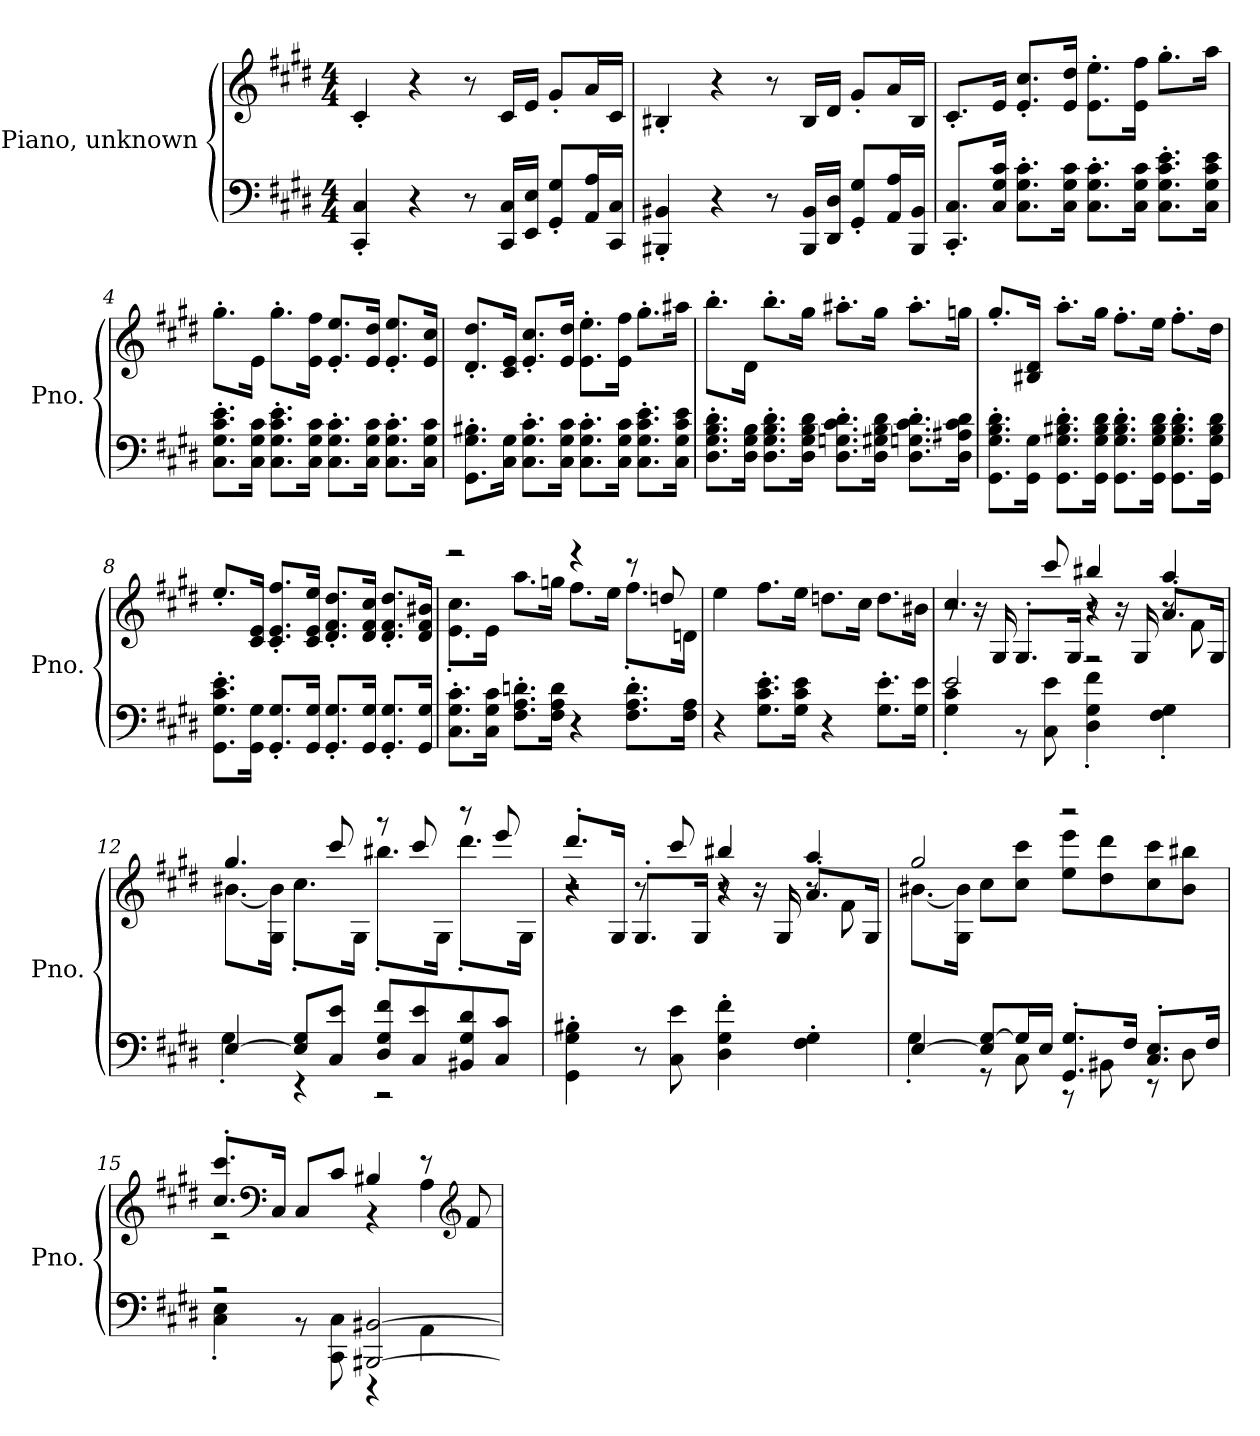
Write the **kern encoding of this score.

**kern	**kern
*part1	*part1
*staff2	*staff1
*I"Piano, unknown	*
*I'Pno.	*
*clefF4	*clefG2
*k[f#c#g#d#]	*k[f#c#g#d#]
*M4/4	*M4/4
*MM120	*MM120
=1	=1
4CC#/' 4C#/'	4c#'/
4r	4r
8r	8r
16CC#/ 16C#/LL	16c#/LL
16EE/ 16E/JJ	16e/JJ
8GG#/' 8G#/'L	8g#'/L
16AA/ 16A/L	16a/L
16CC#/ 16C#/JJ	16c#/JJ
=2	=2
4BBB#X/' 4BB#X/'	4B#X'/
4r	4r
8r	8r
16BBB#/ 16BB#/LL	16B#/LL
16DD#/ 16D#/JJ	16d#/JJ
8GG#/' 8G#/'L	8g#'/L
16AA/ 16A/L	16a/L
16BBB#/ 16BB#/JJ	16B#/JJ
=3	=3
8.CC#/' 8.C#/'L	8.c#'/L
16C#/ 16G#/ 16c#/Jk	16e/Jk
8.C#\' 8.G#\' 8.c#\'L	8.e/' 8.cc#/'L
16C#\ 16G#\ 16c#\Jk	16e/ 16dd#/Jk
8.C#\' 8.G#\' 8.c#\'L	8.e\' 8.ee\'L
16C#\ 16G#\ 16c#\Jk	16e\ 16ff#\Jk
8.C#\' 8.G#\' 8.c#\' 8.e\'L	8.gg#'\L
16C#\ 16G#\ 16c#\ 16e\Jk	16aa\Jk
!!LO:LB:g=z
=4	=4
8.C#\' 8.G#\' 8.c#\' 8.e\'L	8.gg#'\L
16C#\ 16G#\ 16c#\Jk	16e\Jk
8.C#\' 8.G#\' 8.c#\' 8.e\'L	8.gg#'\L
16C#\ 16G#\ 16c#\Jk	16e\ 16ff#\Jk
8.C#\' 8.G#\' 8.c#\'L	8.e/' 8.ee/'L
16C#\ 16G#\ 16c#\Jk	16e/ 16dd#/Jk
8.C#\' 8.G#\' 8.c#\'L	8.e/' 8.ee/'L
16C#\ 16G#\ 16c#\Jk	16e/ 16cc#/Jk
=5	=5
8.GG#\' 8.G#\' 8.B#X\'L	8.d#/' 8.dd#/'L
16C#\ 16G#\Jk	16c#/ 16e/Jk
8.C#\' 8.G#\' 8.c#\'L	8.e/' 8.cc#/'L
16C#\ 16G#\ 16c#\Jk	16e/ 16dd#/Jk
8.C#\' 8.G#\' 8.c#\'L	8.e\' 8.ee\'L
16C#\ 16G#\ 16c#\Jk	16e\ 16ff#\Jk
8.C#\' 8.G#\' 8.c#\' 8.e\'L	8.gg#'\L
16C#\ 16G#\ 16c#\ 16e\Jk	16aa#X\Jk
=6	=6
8.D#\' 8.G#\' 8.B\' 8.d#\'L	8.bb'\L
16D#\ 16G#\ 16B\Jk	16d#\Jk
8.D#\' 8.G#\' 8.B\' 8.d#\'L	8.bb'\L
16D#\ 16G#\ 16B\ 16d#\Jk	16gg#\Jk
8.D#\' 8.Gn\' 8.c#\' 8.d#\'L	8.aa#X'\L
16D#\ 16G#X\ 16B\ 16d#\Jk	16gg#\Jk
8.D#\' 8.Gn\' 8.c#\' 8.d#\'L	8.aa#'\L
16D#\ 16A#X\ 16c#\ 16d#\Jk	16ggn\Jk
!!LO:LB:g=z
=7	=7
8.GG#\' 8.G#\' 8.B\' 8.d#\'L	8.gg#'/L
16GG#\ 16G#\Jk	16B#X/ 16d#/Jk
8.GG#\' 8.G#\' 8.B#X\' 8.d#\'L	8.aa'\L
16GG#\ 16G#\ 16B#\ 16d#\Jk	16gg#\Jk
8.GG#\' 8.G#\' 8.B#\' 8.d#\'L	8.ff#'\L
16GG#\ 16G#\ 16B#\ 16d#\Jk	16ee\Jk
8.GG#\' 8.G#\' 8.B#\' 8.d#\'L	8.ff#'\L
16GG#\ 16G#\ 16B#\ 16d#\Jk	16dd#\Jk
=8	=8
8.GG#\' 8.G#\' 8.c#\' 8.e\'L	8.ee'/L
16GG#\ 16G#\Jk	16c#/ 16e/Jk
8.GG#/' 8.G#/'L	8.c#/' 8.e/' 8.ff#/'L
16GG#/ 16G#/Jk	16c#/ 16e/ 16ee/Jk
8.GG#/' 8.G#/'L	8.d#/' 8.f#/' 8.dd#/'L
16GG#/ 16G#/Jk	16d#/ 16f#/ 16cc#/Jk
8.GG#/' 8.G#/'L	8.d#/' 8.f#/' 8.dd#/'L
16GG#/ 16G#/Jk	16d#/ 16f#/ 16b#X/Jk
=9	=9
*	*^
8.C#\' 8.G#\' 8.c#\'L	2r	8.e\' 8.cc#\'L
16C#\ 16G#\ 16c#\Jk	.	16e\Jk
8.F#\' 8.A\' 8.dn\'L	.	8.aa\L
16F#\ 16A\ 16d\Jk	.	16ggn\Jk
4r	4r	8.ff#\L
.	.	16ee\Jk
8.F#\' 8.A\' 8.d\'L	8r	8.ff#'\L
.	8ddn/	.
16F#\ 16A\Jk	.	16dn\Jk
*	*v	*v
!!LO:LB:g=z
=10	=10
4r	4ee\
8.G#\' 8.c#\' 8.e\'L	8.ff#\L
16G#\ 16c#\ 16e\Jk	16ee\Jk
4r	8.ddn\L
.	16cc#\Jk
8.G#\' 8.e\'L	8.dd\L
16G#\ 16e\Jk	16b#X\Jk
=11	=11
*^	*^
*	*	*	*^
2e/	4G#\' 4c#\'	4.cc#/	2r	8r
.	.	.	.	16r
.	.	.	.	16G#/
.	8r	.	.	8.G#'/L
.	8C#\ 8e\	8ccc#/	.	.
.	.	.	.	16G#/Jk
2r	4D#\' 4G#\' 4f#\'	4bb#X/	4r	8r
.	.	.	.	16r
.	.	.	.	16G#/
.	4F#\' 4G#\'	4aa/	8r	8.a'/L
.	.	.	8f#\	.
.	.	.	.	16G#/Jk
*	*	*	*v	*v
!!LO:LB:g=z
=12	=12	=12	=12
[4E/	4G#'\	4.gg#/	[8.b#X\L
.	.	.	16G#\ 16b#\]Jk
8E/] 8G#/L	4r	.	8.cc#'\L
8C#/ 8e/J	.	8ccc#/	.
.	.	.	16G#\Jk
8D#/ 8G#/ 8f#/L	2r	8r	8.bb#X'\L
8C#/ 8e/	.	8ccc#/	.
.	.	.	16G#\Jk
8BB#X/ 8G#/ 8d#/	.	8r	8.ddd#'\L
8C#/ 8c#/J	.	8eee/	.
.	.	.	16G#\Jk
*v	*v	*	*
=13	=13	=13
*	*	*^
4GG#\' 4G#\' 4B#X\'	4r	2r	8.ddd#'/L
.	.	.	16G#/Jk
8r	8r	.	8.G#'/L
8C#\ 8e\	8ccc#/	.	.
.	.	.	16G#/Jk
4D#\' 4G#\' 4f#\'	4bb#X/	4r	8r
.	.	.	16r
.	.	.	16G#/
4F#\' 4G#\'	4aa/	8r	8.a'/L
.	.	8f#\	.
.	.	.	16G#/Jk
*	*	*v	*v
!!LO:LB:g=z
=14	=14	=14
*^	*	*
[4E/	4G#'\	2gg#/	[8.b#X\L
.	.	.	16G#\ 16b#\]Jk
8E/] [8G#/L	8r	.	8cc#\L
16G#/L]	8C#\	.	8cc#\ 8ccc#\J
16E/JJ	.	.	.
8.GG#/' 8.G#/'L	8r	2r	8ee\ 8eee\L
.	8BB#X\	.	8dd#\ 8ddd#\
16F#/Jk	.	.	.
8.C#/' 8.E/'L	8r	.	8cc#\ 8ccc#\
.	8D#\	.	8b#\ 8bb#X\J
16F#/Jk	.	.	.
=15	=15	=15	=15
2r	4C#\' 4E\'	8.cc#/' 8.ccc#/'L	2r
*	*	*clefF4	*
.	.	16C#/Jk	.
.	8r	8C#/L	.
.	8CC#\ 8C#\	8c#/J	.
[2BBB#X/ [2BB#X/	4r	4B#X/	4r
.	4AA\	8r	4A\
*	*	*clefG2	*
.	.	8f#/	.
*v	*v	*	*
*	*v	*v
=	=
*-	*-
